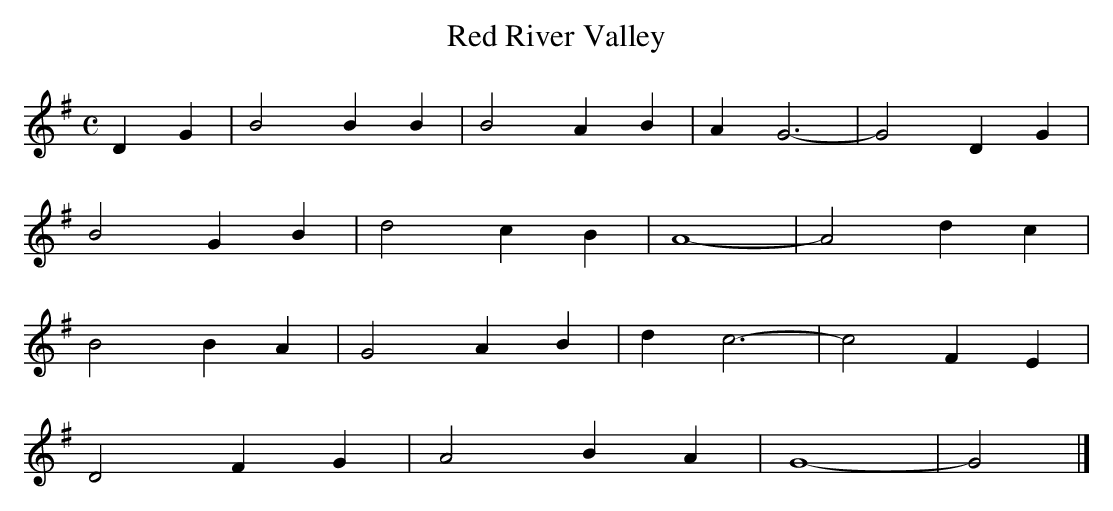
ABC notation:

X:1
T:Red River Valley
M:C
K:G
D2G2|B4 B2B2|B4 A2B2|A2 G6-|G4 D2G2|
B4 G2B2|d4 c2B2|A8-|A4 d2c2|
B4 B2A2|G4 A2B2|d2 c6-|c4 F2E2|
D4 F2G2|A4 B2A2|G8-|G4|]
